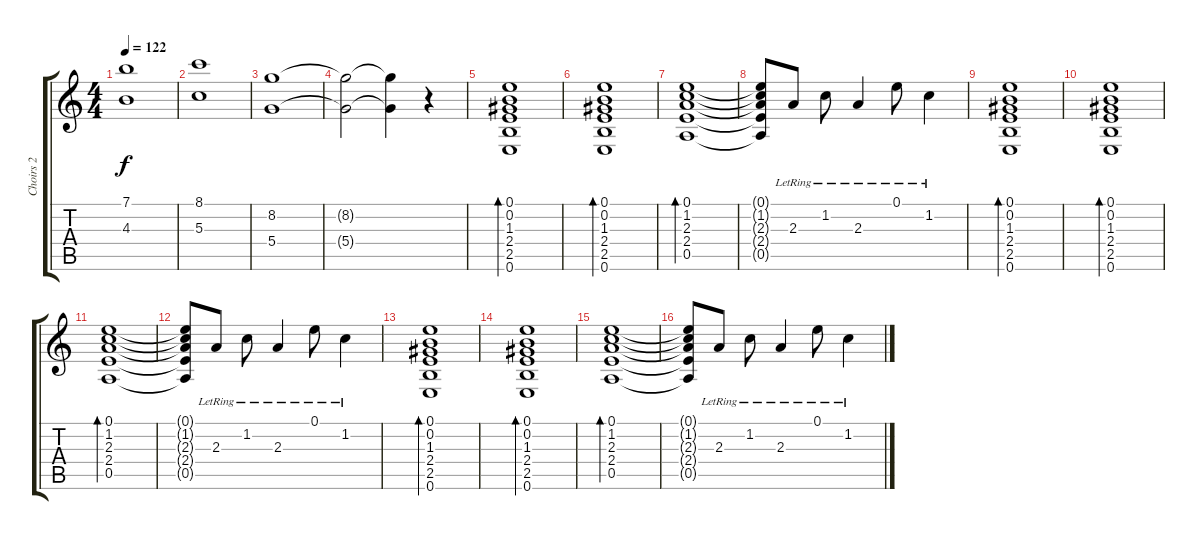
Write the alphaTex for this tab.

\track ("Choirs 2" "Choirs 2") {instrument acousticguitarnylon}
\staff {score tabs}
\tuning (E4 B3 G3 D3 A2 E2) {hide}
\ts (4 4)
\tempo 122
\clef g2
\ks c
(7.1 4.3).1{dy f} |
(8.1 5.3).1 |
(8.2 5.4).1 |
(8.2{t} 5.4{t}).2 (8.2{t} 5.4{t}).4 r.4 |
(0.1 0.2 1.3 2.4 2.5 0.6).1{bd 60 volume 10 balance 0 instrument electricguitarjazz} |
(0.1 0.2 1.3 2.4 2.5 0.6).1{bd 60 volume 10 balance 0 instrument electricguitarjazz} |
(0.1 1.2 2.3 2.4 0.5).1{bd 60} |
(0.1{t} 1.2{t} 2.3{t} 2.4{t} 0.5{t}).8 2.3{lr}.8 1.2{lr}.8 2.3{lr}.4 0.1{lr}.8 1.2{lr}.4 |
(0.1 0.2 1.3 2.4 2.5 0.6).1{bd 60 volume 10 balance 0 instrument electricguitarjazz} |
(0.1 0.2 1.3 2.4 2.5 0.6).1{bd 60 volume 10 balance 0 instrument electricguitarjazz} |
(0.1 1.2 2.3 2.4 0.5).1{bd 60} |
(0.1{t} 1.2{t} 2.3{t} 2.4{t} 0.5{t}).8 2.3{lr}.8 1.2{lr}.8 2.3{lr}.4 0.1{lr}.8 1.2{lr}.4 |
(0.1 0.2 1.3 2.4 2.5 0.6).1{bd 60 volume 10 balance 0 instrument electricguitarjazz} |
(0.1 0.2 1.3 2.4 2.5 0.6).1{bd 60 volume 10 balance 0 instrument electricguitarjazz} |
(0.1 1.2 2.3 2.4 0.5).1{bd 60} |
(0.1{t} 1.2{t} 2.3{t} 2.4{t} 0.5{t}).8 2.3{lr}.8 1.2{lr}.8 2.3{lr}.4 0.1{lr}.8 1.2{lr}.4
